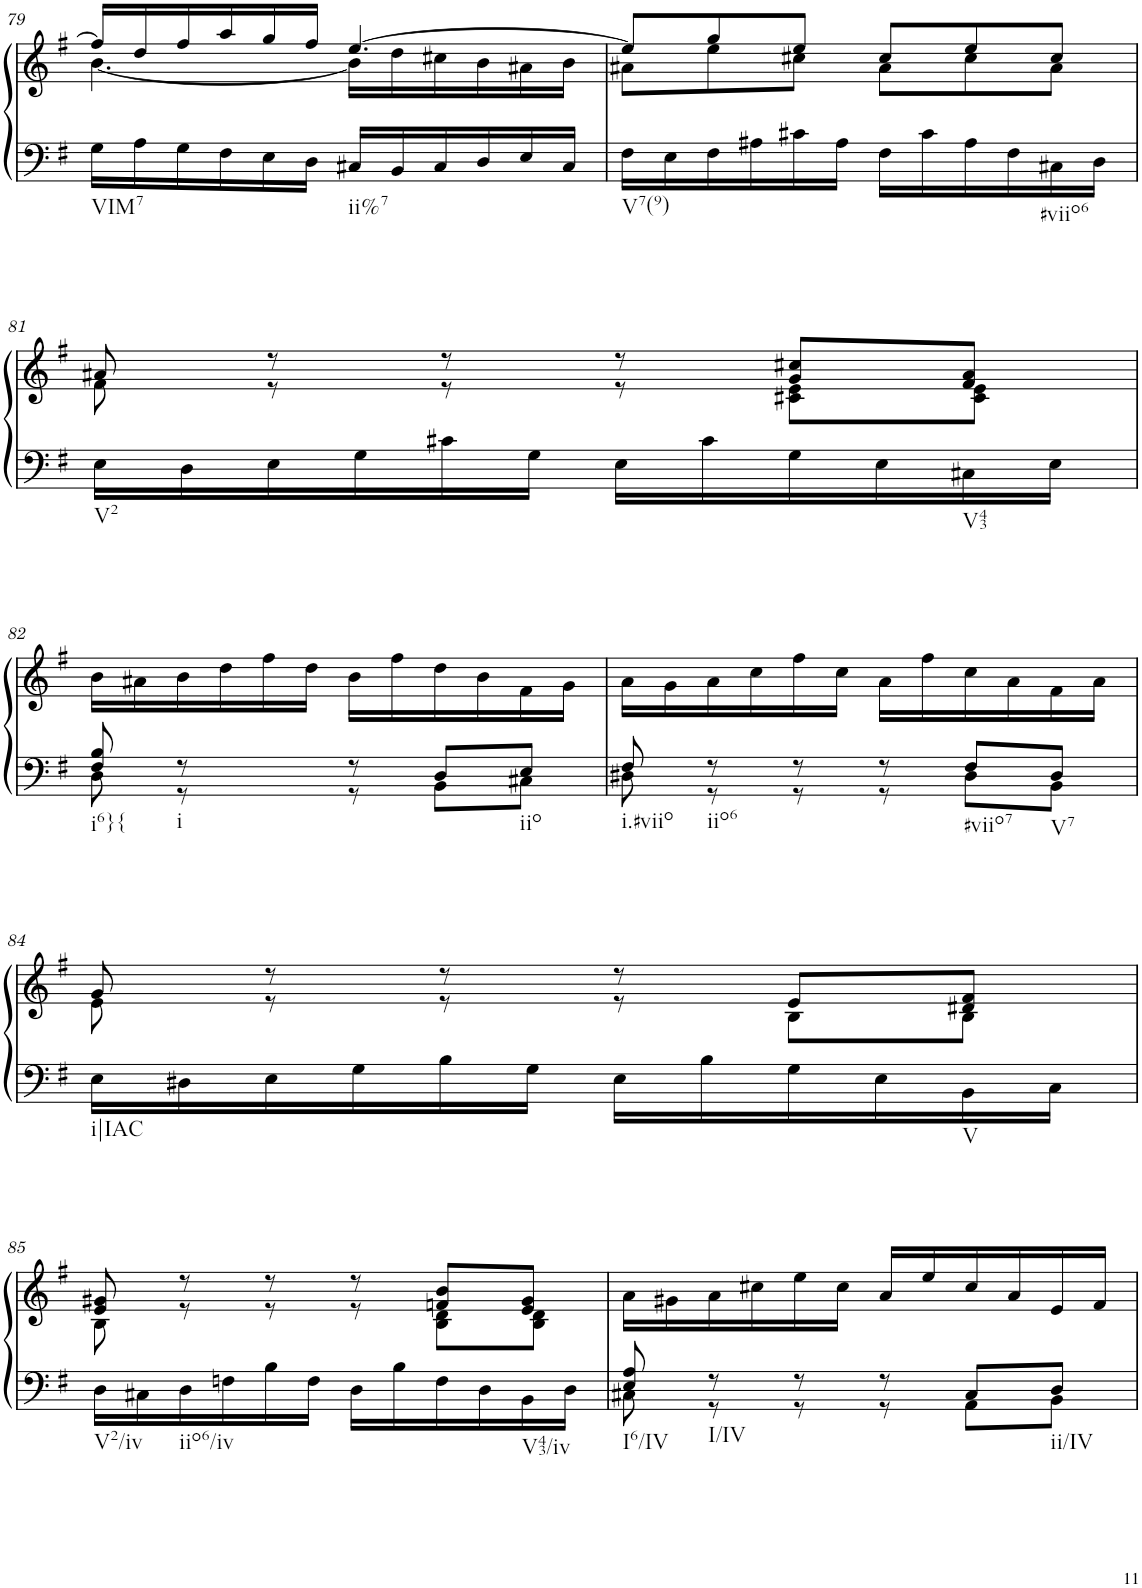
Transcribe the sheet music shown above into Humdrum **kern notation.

**kern	**kern
*part1	*part1
*staff2	*staff1
*I"unbenannt9	*
!!LO:PB:g=z
*clefF4	*clefG2
*k[f#]	*k[f#]
*M6/8	*M6/8
=79	=79
*	*^
!LO:TX:b:t=VIM7	!	!
16G\LL	16ff#/LL]	[4.b\
16A\	16dd/	.
16G\	16ff#/	.
16F#\	16aa/	.
16E\	16gg/	.
16D\JJ	16ff#/JJ	.
!LO:TX:b:t=ii%7	!	!
16C#X/LL	[4.ee/	16b\LL]
16BB/	.	16dd\
16C#/	.	16cc#X\
16D/	.	16b\
16E/	.	16a#X\
16C#/JJ	.	16b\JJ
=80	=80	=80
!LO:TX:b:t=V7(9)	!	!
16F#\LL	8ee/L]	8a#X\L
16E\	.	.
16F#\	8gg/	8ee\
16A#X\	.	.
16c#X\	8ee/J	8cc#X\J
16A#\JJ	.	.
16F#\LL	8cc#/L	8a#\L
16c#\	.	.
16A#\	8ee/	8cc#\
16F#\	.	.
!LO:TX:b:t=#viio6	!	!
16C#X\	8cc#/J	8a#\J
16D\JJ	.	.
!!LO:LB:g=z	!!
=81	=81	=81
!LO:TX:b:t=V2	!	!
16E\LL	8a#X/	8f#\
16D\	.	.
16E\	8r	8r
16G\	.	.
16c#X\	8r	8r
16G\JJ	.	.
16E\LL	8r	8r
16c#\	.	.
16G\	8g/ 8cc#X/L	8c#X\ 8e\L
16E\	.	.
!LO:TX:b:t=V43	!	!
16C#X\	8f#/ 8a#/J	8c#\ 8e\J
16E\JJ	.	.
!!LO:LB:g=z	!!
=82	=82	=82
*^	*	*
!LO:TX:b:t=i6}{	!	!	!
8F#/ 8B/	8D\	2.ryy	16b\LL
.	.	.	16a#X\
!LO:TX:b:t=i	!	!	!
8r	8r	.	16b\
.	.	.	16dd\
8ryy	8ryy	.	16ff#\
.	.	.	16dd\JJ
8r	8r	.	16b\LL
.	.	.	16ff#\
8D/L	8BB\L	.	16dd\
.	.	.	16b\
!LO:TX:b:t=iio	!	!	!
8E/J	8C#X\J	.	16f#\
.	.	.	16g\JJ
=83	=83	=83	=83
!LO:TX:b:t=i.#viio	!	!	!
8F#/	8D#X\	2.ryy	16a\LL
.	.	.	16g\
!LO:TX:b:t=iio6	!	!	!
8r	8r	.	16a\
.	.	.	16cc\
8r	8r	.	16ff#\
.	.	.	16cc\JJ
8r	8r	.	16a\LL
.	.	.	16ff#\
!LO:TX:b:t=#viio7	!	!	!
8F#/L	8D#\L	.	16cc\
.	.	.	16a\
!LO:TX:b:t=V7	!	!	!
8D#/J	8BB\J	.	16f#\
.	.	.	16a\JJ
!!LO:LB:g=z	!!
=84	=84	=84	=84
!LO:TX:b:t=i|IAC	!	!	!
!LO:TX:b:t=V	!	!	!
2.ryy	16E\LL	8g/	8e\
.	16D#X\	.	.
.	16E\	8r	8r
.	16G\	.	.
.	16B\	8r	8r
.	16G\JJ	.	.
.	16E\LL	8r	8r
.	16B\	.	.
.	16G\	8e/L	8B\L
.	16E\	.	.
.	16BB\	8d#X/ 8f#/J	8B\J
.	16C\JJ	.	.
!!LO:LB:g=z	!!
=85	=85	=85	=85
!LO:TX:b:t=V2/iv	!	!	!
!LO:TX:b:t=iio6/iv	!	!	!
!LO:TX:b:t=V43/iv	!	!	!
2.ryy	16D\LL	8e/ 8g#X/	8B\
.	16C#X\	.	.
.	16D\	8r	8r
.	16Fn\	.	.
.	16B\	8r	8r
.	16F\JJ	.	.
.	16D\LL	8r	8r
.	16B\	.	.
.	16F\	8fn/ 8b/L	8B\ 8d\L
.	16D\	.	.
.	16BB\	8e/ 8g#/J	8B\ 8d\J
.	16D\JJ	.	.
=86	=86	=86	=86
!LO:TX:b:t=I6/IV	!	!	!
8E/ 8A/	8C#X\	4ryy	16a\LL
.	.	.	16g#X\
!LO:TX:b:t=I/IV	!	!	!
8r	8r	.	16a\
.	.	.	16cc#X\
8r	8r	8ryy	16ee\
.	.	.	16cc#\JJ
8r	8r	16a/LL	4.ryy
.	.	16ee/	.
8C#/L	8AA\L	16cc#/	.
.	.	16a/	.
!LO:TX:b:t=ii/IV	!	!	!
8D/J	8BB\J	16e/	.
.	.	16f#/JJ	.
*v	*v	*	*
*	*v	*v
=	=
*-	*-
